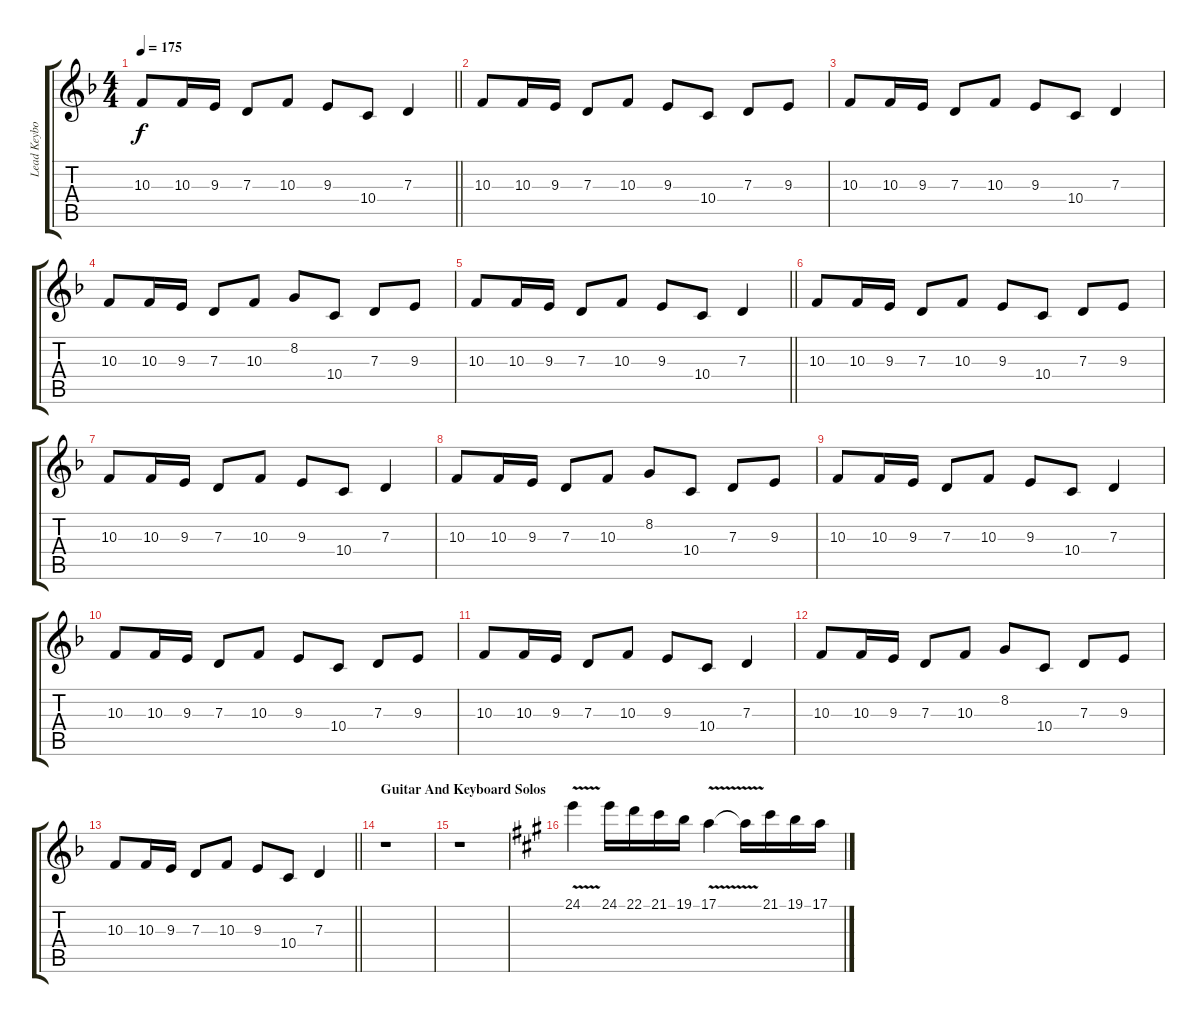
\track ("Lead Keyboard 1: Juha Mäenpää" "Lead Keybo") {instrument brasssection}
\staff {score tabs}
\tuning (E4 B3 G3 D3 A2 E2) {hide}
\ts (4 4)
\tempo 175
\clef g2
\barLineRight lightlight
\ks dminor
10.3.8{dy f} 10.3.16 9.3.16 7.3.8 10.3.8 9.3.8 10.4.8 7.3.4 |
10.3.8 10.3.16 9.3.16 7.3.8 10.3.8 9.3.8 10.4.8 7.3.8 9.3.8 |
10.3.8 10.3.16 9.3.16 7.3.8 10.3.8 9.3.8 10.4.8 7.3.4 |
10.3.8 10.3.16 9.3.16 7.3.8 10.3.8 8.2.8 10.4.8 7.3.8 9.3.8 |
\barLineRight lightlight
10.3.8 10.3.16 9.3.16 7.3.8 10.3.8 9.3.8 10.4.8 7.3.4 |
10.3.8 10.3.16 9.3.16 7.3.8 10.3.8 9.3.8 10.4.8 7.3.8 9.3.8 |
10.3.8 10.3.16 9.3.16 7.3.8 10.3.8 9.3.8 10.4.8 7.3.4 |
10.3.8 10.3.16 9.3.16 7.3.8 10.3.8 8.2.8 10.4.8 7.3.8 9.3.8 |
10.3.8 10.3.16 9.3.16 7.3.8 10.3.8 9.3.8 10.4.8 7.3.4 |
10.3.8 10.3.16 9.3.16 7.3.8 10.3.8 9.3.8 10.4.8 7.3.8 9.3.8 |
10.3.8 10.3.16 9.3.16 7.3.8 10.3.8 9.3.8 10.4.8 7.3.4 |
10.3.8 10.3.16 9.3.16 7.3.8 10.3.8 8.2.8 10.4.8 7.3.8 9.3.8 |
\barLineRight lightlight
10.3.8 10.3.16 9.3.16 7.3.8 10.3.8 9.3.8 10.4.8 7.3.4 |
\section ("" "Guitar And Keyboard Solos")
r.1 |
r.1 |
\ks a
24.1{v}.4{instrument lead2sawtooth} 24.1.16 22.1.16 21.1.16 19.1.16 17.1{v}.4 17.1{t}.16 21.1.16 19.1.16 17.1.16
